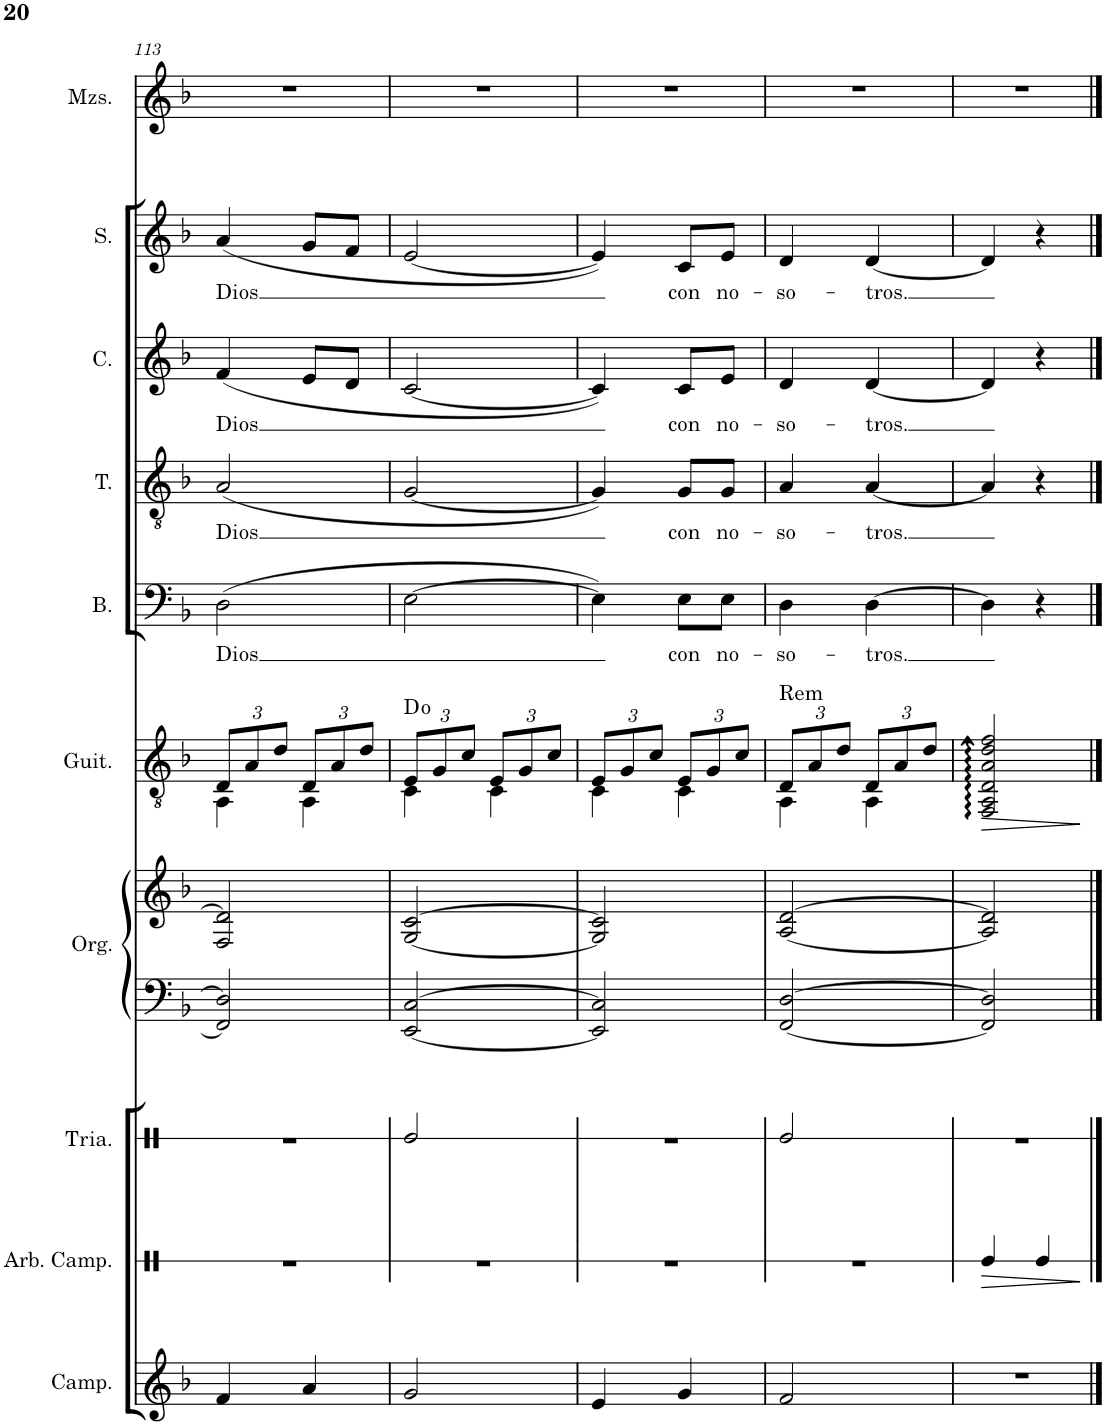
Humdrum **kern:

**kern	**kern	**dynam	**kern	**kern	**kern	**kern	**dynam	**harte	**kern	**text	**kern	**text	**kern	**text	**kern	**text	**kern
*part10	*part9	*part9	*part8	*part7	*part7	*part6	*part6	*part6	*part5	*part5	*part4	*part4	*part3	*part3	*part2	*part2	*part1
*staff11	*staff10	*staff10	*staff9	*staff8	*staff7	*staff6	*staff6	*	*staff5	*staff5	*staff4	*staff4	*staff3	*staff3	*staff2	*staff2	*staff1
*I"Campanillas	*I"Espectro	*	*I"Triángulo	*I"Órgano	*	*I"Guitarra	*	*	*I"Bajo	*	*I"Tenor	*	*I"Contralto	*	*I"Soprano	*	*I"Mezzo-soprano
*I'Camp.	*	*	*	*	*	*I'Guit.	*	*	*I'B.	*	*I'T.	*	*I'C.	*	*I'S.	*	*I'Mzs.
!!LO:PB:g=z
*clefG2	*clefX	*	*clefX	*clefF4	*clefG2	*clefGv2	*	*	*clefF4	*	*clefGv2	*	*clefG2	*	*clefG2	*	*clefG2
*Trd-7c-12	*	*	*	*	*	*	*	*	*	*	*	*	*	*	*	*	*
*k[b-]	*k[]	*	*k[]	*k[b-]	*k[b-]	*k[b-]	*	*	*k[b-]	*	*k[b-]	*	*k[b-]	*	*k[b-]	*	*k[b-]
*M2/4	*M2/4	*	*M2/4	*M2/4	*M2/4	*M2/4	*	*	*M2/4	*	*M2/4	*	*M2/4	*	*M2/4	*	*M2/4
*	*	*	*	*	*	*Xbrackettup	*	*	*	*	*	*	*	*	*	*	*
=113	=113	=113	=113	=113	=113	=113	=113	=113	=113	=113	=113	=113	=113	=113	=113	=113	=113
*	*	*	*	*	*	*^	*	*	*	*	*	*	*	*	*	*	*
!	!	!	!	!	!	!	!	!	!	!	!LO:LY:b	!	!LO:LY:b	!	!LO:LY:b	!	!LO:LY:b	!
4f/	2r	.	2r	2FF/] 2D/]	2F/ 2d/]	12D/L	4AA\	.	.	(2D\	Dios	(2A/	Dios	(4f/	Dios	(4a/	Dios	2r
.	.	.	.	.	.	12A/	.	.	.	.	.	.	.	.	.	.	.	.
.	.	.	.	.	.	12d/J	.	.	.	.	.	.	.	.	.	.	.	.
4a/	.	.	.	.	.	12D/L	4AA\	.	.	.	.	.	.	8e/L	.	8g/L	.	.
.	.	.	.	.	.	12A/	.	.	.	.	.	.	.	.	.	.	.	.
.	.	.	.	.	.	.	.	.	.	.	.	.	.	8d/J	.	8f/J	.	.
.	.	.	.	.	.	12d/J	.	.	.	.	.	.	.	.	.	.	.	.
=114	=114	=114	=114	=114	=114	=114	=114	=114	=114	=114	=114	=114	=114	=114	=114	=114	=114	=114
2g/	2r	.	2Re/	[2EE/ [2C/	[2G/ [2c/	12E/L	4C\	.	D:dim	[2E\	.	[2G/	.	[2c/	.	[2e/	.	2r
.	.	.	.	.	.	12G/	.	.	.	.	.	.	.	.	.	.	.	.
.	.	.	.	.	.	12c/J	.	.	.	.	.	.	.	.	.	.	.	.
.	.	.	.	.	.	12E/L	4C\	.	.	.	.	.	.	.	.	.	.	.
.	.	.	.	.	.	12G/	.	.	.	.	.	.	.	.	.	.	.	.
.	.	.	.	.	.	12c/J	.	.	.	.	.	.	.	.	.	.	.	.
=115	=115	=115	=115	=115	=115	=115	=115	=115	=115	=115	=115	=115	=115	=115	=115	=115	=115	=115
4e/	2r	.	2r	2EE/] 2C/]	2G/] 2c/]	12E/L	4C\	.	.	4E\])	.	4G/])	.	4c/])	.	4e/])	.	2r
.	.	.	.	.	.	12G/	.	.	.	.	.	.	.	.	.	.	.	.
.	.	.	.	.	.	12c/J	.	.	.	.	.	.	.	.	.	.	.	.
!	!	!	!	!	!	!	!	!	!	!	!LO:LY:b	!	!LO:LY:b	!	!LO:LY:b	!	!LO:LY:b	!
4g/	.	.	.	.	.	12E/L	4C\	.	.	8E\L	con	8G/L	con	8c/L	con	8c/L	con	.
.	.	.	.	.	.	12G/	.	.	.	.	.	.	.	.	.	.	.	.
!	!	!	!	!	!	!	!	!	!	!	!LO:LY:b	!	!LO:LY:b	!	!LO:LY:b	!	!LO:LY:b	!
.	.	.	.	.	.	.	.	.	.	8E\J	no-	8G/J	no-	8e/J	no-	8e/J	no-	.
.	.	.	.	.	.	12c/J	.	.	.	.	.	.	.	.	.	.	.	.
=116	=116	=116	=116	=116	=116	=116	=116	=116	=116	=116	=116	=116	=116	=116	=116	=116	=116	=116
!	!	!	!	!	!	!	!	!	!LO:H:kt=Rem	!	!LO:LY:b	!	!LO:LY:b	!	!LO:LY:b	!	!LO:LY:b	!
2f/	2r	.	2Re/	[2FF/ [2D/	[2A/ [2d/	12D/L	4AA\	.	N	4D\	-so-	4A/	-so-	4d/	-so-	4d/	-so-	2r
.	.	.	.	.	.	12A/	.	.	.	.	.	.	.	.	.	.	.	.
.	.	.	.	.	.	12d/J	.	.	.	.	.	.	.	.	.	.	.	.
!	!	!	!	!	!	!	!	!	!	!	!LO:LY:b	!	!LO:LY:b	!	!LO:LY:b	!	!LO:LY:b	!
.	.	.	.	.	.	12D/L	4AA\	.	.	[4D\	-tros.	[4A/	-tros.	[4d/	-tros.	[4d/	-tros.	.
.	.	.	.	.	.	12A/	.	.	.	.	.	.	.	.	.	.	.	.
.	.	.	.	.	.	12d/J	.	.	.	.	.	.	.	.	.	.	.	.
*	*	*	*	*	*	*v	*v	*	*	*	*	*	*	*	*	*	*	*
=117	=117	=117	=117	=117	=117	=117	=117	=117	=117	=117	=117	=117	=117	=117	=117	=117	=117
!	!	!LO:HP:b	!	!	!	!	!LO:HP:b	!	!	!	!	!	!	!	!	!	!
2r	4Re/	>	2r	2FF/] 2D/]	2A/] 2d/]	2FF/: 2AA/: 2D/: 2A/: 2d/: 2f/:	>	.	4D\]	.	4A/]	.	4d/]	.	4d/]	.	2r
.	4Re/	.	.	.	.	.	.	.	4r	.	4r	.	4r	.	4r	.	.
.	.	]	.	.	.	.	]	.	.	.	.	.	.	.	.	.	.
==	==	==	==	==	==	==	==	==	==	==	==	==	==	==	==	==	==
*-	*-	*-	*-	*-	*-	*-	*-	*-	*-	*-	*-	*-	*-	*-	*-	*-	*-
